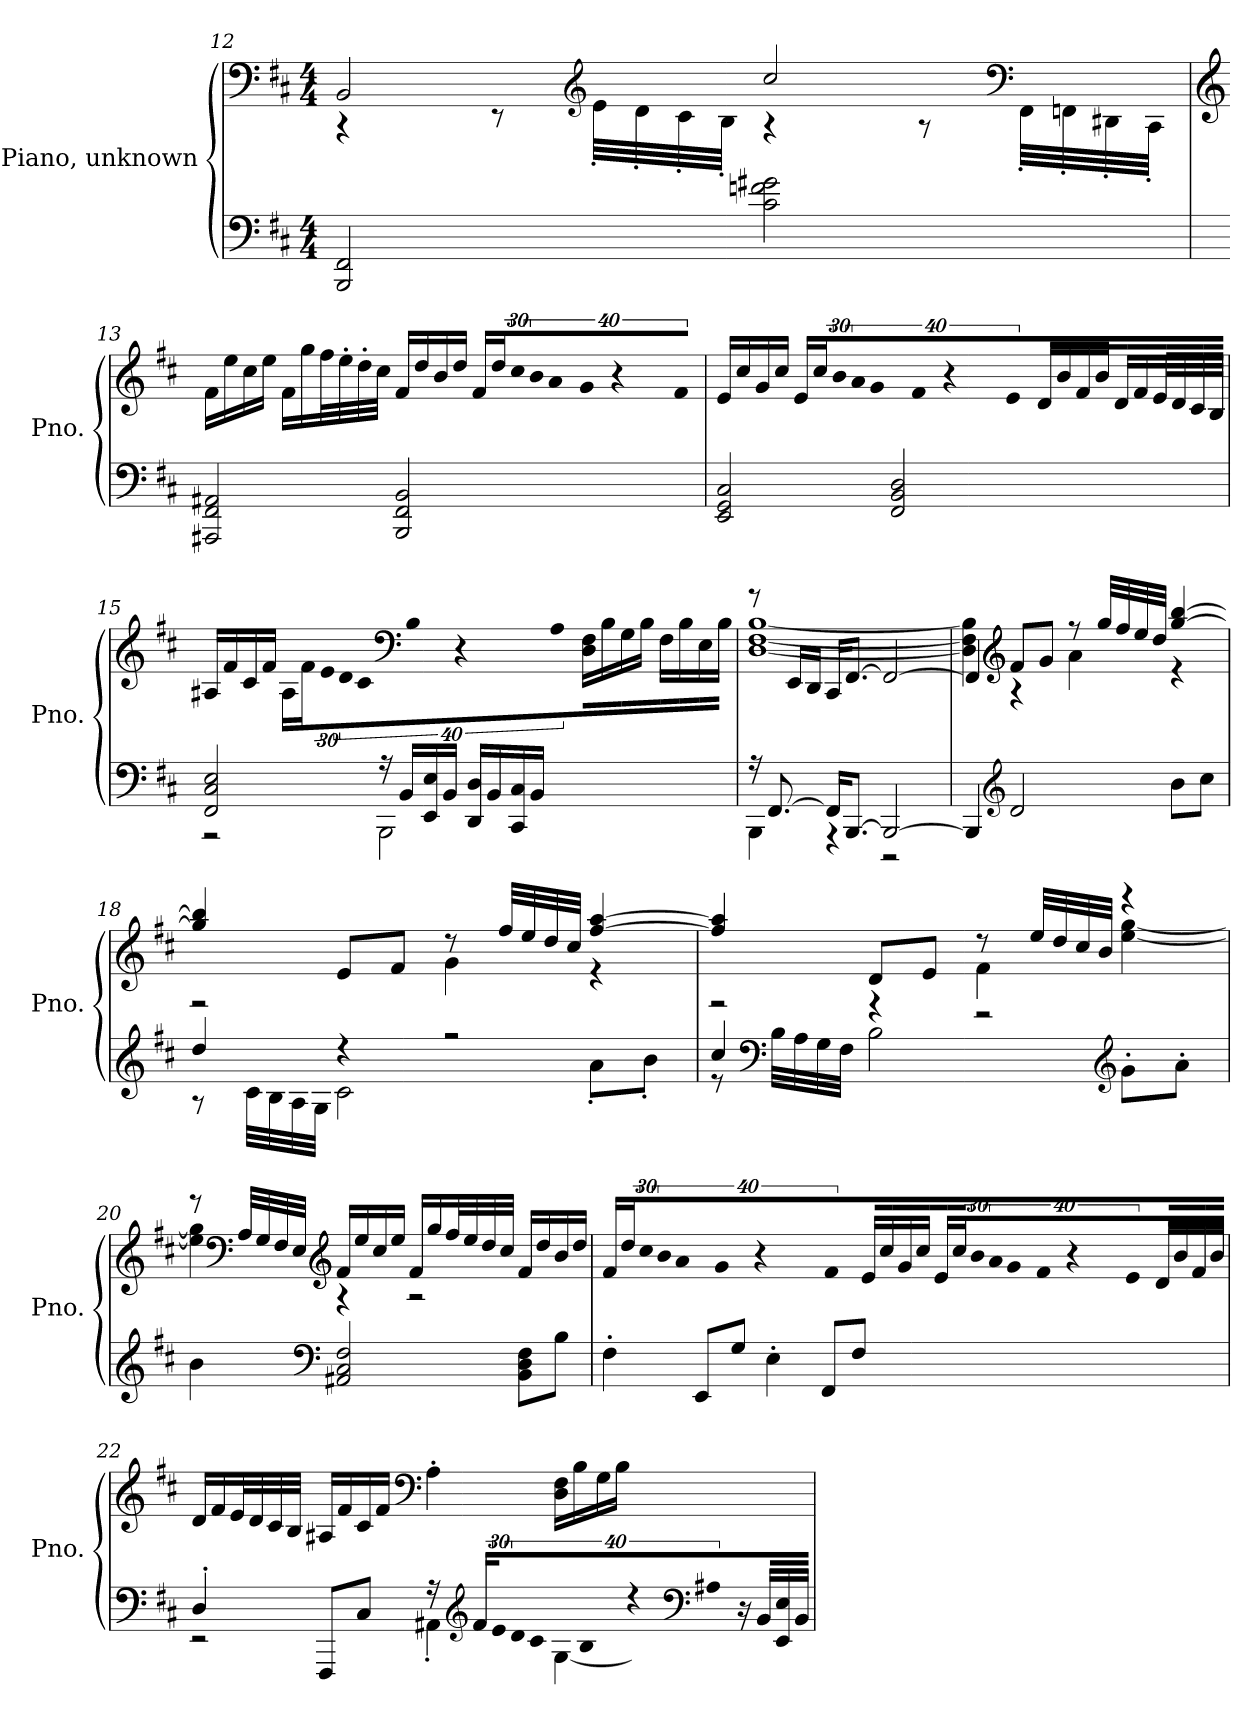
**kern	**kern
*part1	*part1
*staff2	*staff1
*I"Piano, unknown	*
*I'Pno.	*
*clefF4	*clefF4
*k[f#c#]	*k[f#c#]
*M4/4	*M4/4
=12	=12
*	*^
2BBB/ 2FF#/	2BB/	4r
.	.	8r
*	*clefG2	*
.	.	32e'\LLL
.	.	32d'\
.	.	32c#'\
.	.	32B'\JJJ
2c#\ 2fn\ 2g#X\	2cc#/	4r
.	.	8r
*	*clefF4	*
.	.	32FF#'\LLL
.	.	32FFn'\
.	.	32DD#X'\
.	.	32CC#'\JJJ
*	*v	*v
!!LO:PB:g=z
=13	=13
*	*clefG2
2AAA#X/ 2FF#/ 2AA#X/	16f#\LL
.	16ee\
.	16cc#\
.	16ee\JJ
.	16f#\LL
.	16gg\
.	32ff#\L
.	32ee'\
.	32dd'\
.	32cc#\JJJ
2BBB/ 2FF#/ 2BB/	16f#/LL
.	16dd/
.	16b/
.	16dd/JJ
.	16f#/LL
.	16dd/
!	!LO:N:vis=64
.	960%17cc#/KL
!	!LO:N:vis=32
.	640%23b/
!	!LO:N:vis=64
.	960%17a/L
!	!LO:N:vis=64
.	960%17g/JJJJ
!	!LO:N:vis=64
.	960%17r
.	1920ryy
!	!LO:N:vis=64
.	960%17f#/
=14	=14
2EE/ 2GG/ 2C#/	16e/LL
.	16cc#/
.	16g/
.	16cc#/JJ
.	16e/LL
.	16cc#/
!	!LO:N:vis=64
.	960%17b/KL
!	!LO:N:vis=32
.	640%23a/
!	!LO:N:vis=64
.	960%17g/L
!	!LO:N:vis=64
.	960%17f#/JJJJ
!	!LO:N:vis=64
.	960%17r
.	1920ryy
!	!LO:N:vis=64
.	960%17e/
2FF#/ 2BB/ 2D/	16d/LL
.	16b/
.	16f#/
.	16b/JJ
.	16d/LL
.	16f#/
.	32e/L
.	32d/
.	32c#/
.	32B/JJJ
!!LO:LB:g=z
=15	=15
*^	*
2FF#/ 2C#/ 2E/	2r	16A#X/LL
.	.	16f#/
.	.	16c#/
.	.	16f#/JJ
.	.	16A#/LL
.	.	16f#/
!	!	!LO:N:vis=64
.	.	960%17e/KL
!	!	!LO:N:vis=32
.	.	640%23d/
!	!	!LO:N:vis=64
.	.	960%17c#/L
*	*	*clefF4
!	!	!LO:N:vis=64
.	.	960%17B/JJJJ
!	!	!LO:N:vis=64
.	.	960%17r
.	.	1920ryy
!	!	!LO:N:vis=64
.	.	960%17A#\
16r	2BBB\	16D\ 16F#\LL
16BB/LL	.	16B\
16EE/ 16E/	.	16G\
16BB/JJ	.	16B\JJ
16DD/ 16D/LL	.	16F#\LL
16BB/	.	16B\
16CC#/ 16C#/	.	16E\
16BB/JJ	.	16B\JJ
=16	=16	=16
*	*	*^
16r	4BBB\	8r	[1D [1F# [1B
[8.FF#/	.	.	.
.	.	16EE/LL	.
.	.	16DD/JJ	.
16FF#/KL]	4r	16CC#/KL	.
[8.BBB/J	.	[8.FF#/J	.
2BBB/_	2r	2FF#/_	.
*v	*v	*	*
=17	=17	=17
4BBB/]	4FF#/]	4D\] 4F#\] 4B\]
*clefG2	*clefG2	*
2d/	8f#/L	4r
.	8g/J	.
.	8r	4a\
.	32gg/LLL	.
.	32ff#/	.
.	32ee/	.
.	32dd/JJJ	.
8b\L	[4gg/ [4bb/	4r
8cc#\J	.	.
!!LO:LB:g=z	!!
=18	=18	=18
*^	*	*
4dd/	8r	4gg/] 4bb/]	2r
.	32c#\LLL	.	.
.	32B\	.	.
.	32A\	.	.
.	32G\JJJ	.	.
4r	2c#\	8e/L	.
.	.	8f#/J	.
2r	.	8r	4g\
.	.	32ff#/LLL	.
.	.	32ee/	.
.	.	32dd/	.
.	.	32cc#/JJJ	.
.	8a'\L	[4ff#/ [4aa/	4r
.	8b'\J	.	.
=19	=19	=19	=19
4cc#/	8r	4ff#/] 4aa/]	2r
*clefF4	*	*	*
.	32B\LLL	.	.
.	32A\	.	.
.	32G\	.	.
.	32F#\JJJ	.	.
4r	2B\	8d/L	.
.	.	8e/J	.
2r	.	8r	4f#\
.	.	32ee/LLL	.
.	.	32dd/	.
.	.	32cc#/	.
.	.	32b/JJJ	.
*clefG2	*	*	*
.	8g'\L	4r	[4ee\ [4gg\
.	8a'\J	.	.
*v	*v	*	*
!!LO:LB:g=z	!!
=20	=20	=20
4b\	8r	4ee\] 4gg\]
*	*clefF4	*
.	32A/LLL	.
.	32G/	.
.	32F#/	.
.	32E/JJJ	.
*clefF4	*clefG2	*
2AA#X/ 2C#/ 2F#/	16f#/LL	4r
.	16ee/	.
.	16cc#/	.
.	16ee/JJ	.
.	16f#/LL	2r
.	16gg/	.
.	32ff#/L	.
.	32ee/	.
.	32dd/	.
.	32cc#/JJJ	.
8BB\ 8D\ 8F#\L	16f#/LL	.
.	16dd/	.
8B\J	16b/	.
.	16dd/JJ	.
*	*v	*v
!!LO:LB:g=z
=21	=21
4F#'\	16f#/LL
.	16dd/
!	!LO:N:vis=64
.	960%17cc#/KL
!	!LO:N:vis=32
.	640%23b/
!	!LO:N:vis=64
.	960%17a/L
!	!LO:N:vis=64
.	960%17g/JJJJ
!	!LO:N:vis=64
.	960%17r
.	1920ryy
!	!LO:N:vis=64
.	960%17f#/
8EE/L	16e/LL
.	16cc#/
8G/J	16g/
.	16cc#/JJ
4E'\	16e/LL
.	16cc#/
!	!LO:N:vis=64
.	960%17b/KL
!	!LO:N:vis=32
.	640%23a/
!	!LO:N:vis=64
.	960%17g/L
!	!LO:N:vis=64
.	960%17f#/JJJJ
!	!LO:N:vis=64
.	960%17r
.	1920ryy
!	!LO:N:vis=64
.	960%17e/
8FF#/L	16d/LL
.	16b/
8F#/J	16f#/
.	16b/JJ
!!LO:LB:g=z
=22	=22
*^	*
4D'/	2r	16d/LL
.	.	16f#/
.	.	32e/L
.	.	32d/
.	.	32c#/
.	.	32B/JJJ
8FFF#/L	.	16A#X/LL
.	.	16f#/
8C#/J	.	16c#/
.	.	16f#/JJ
*	*	*clefF4
16r	4AA#X'\	4A#'\
*clefG2	*	*
16f#/LL	.	.
!LO:N:vis=64	!	!
960%17e/KL	.	.
!LO:N:vis=32	!	!
640%23d/	.	.
!LO:N:vis=64	!	!
960%17c#/L	.	.
!LO:N:vis=64	!	!
960%17B/JJJJ	.	.
!LO:N:vis=64	!	!
960%17r	.	.
1920ryy	.	.
*clefF4	*	*
!LO:N:vis=64	!	!
960%17A#X/	.	.
16r	[4BBB\	16D\ 16F#\LL
16BB/LL	.	16B\
16EE/ 16E/	.	16G\
16BB/JJ	.	16B\JJ
*v	*v	*
=	=
*-	*-
